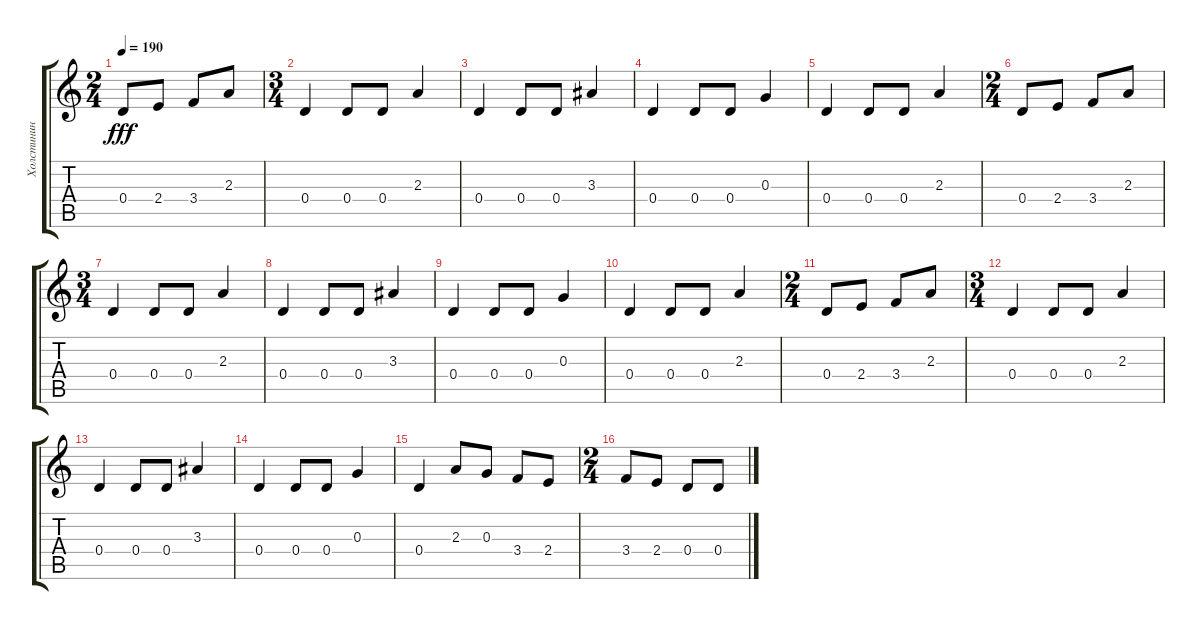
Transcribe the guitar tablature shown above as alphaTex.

\track ("Холстинин" "Холстинин") {instrument distortionguitar}
\staff {score tabs}
\tuning (E4 B3 G3 D3 A2 E2) {hide}
\ts (2 4)
\tempo 190
\clef g2
\ks c
0.4.8{dy fff} 2.4.8 3.4.8 2.3.8 |
\ts (3 4)
0.4.4 0.4.8 0.4.8 2.3.4 |
0.4.4 0.4.8 0.4.8 3.3.4 |
0.4.4 0.4.8 0.4.8 0.3.4 |
0.4.4 0.4.8 0.4.8 2.3.4 |
\ts (2 4)
0.4.8 2.4.8 3.4.8 2.3.8 |
\ts (3 4)
0.4.4 0.4.8 0.4.8 2.3.4 |
0.4.4 0.4.8 0.4.8 3.3.4 |
0.4.4 0.4.8 0.4.8 0.3.4 |
0.4.4 0.4.8 0.4.8 2.3.4 |
\ts (2 4)
0.4.8 2.4.8 3.4.8 2.3.8 |
\ts (3 4)
0.4.4 0.4.8 0.4.8 2.3.4 |
0.4.4 0.4.8 0.4.8 3.3.4 |
0.4.4 0.4.8 0.4.8 0.3.4 |
0.4.4 2.3.8 0.3.8 3.4.8 2.4.8 |
\ts (2 4)
3.4.8 2.4.8 0.4.8 0.4.8
